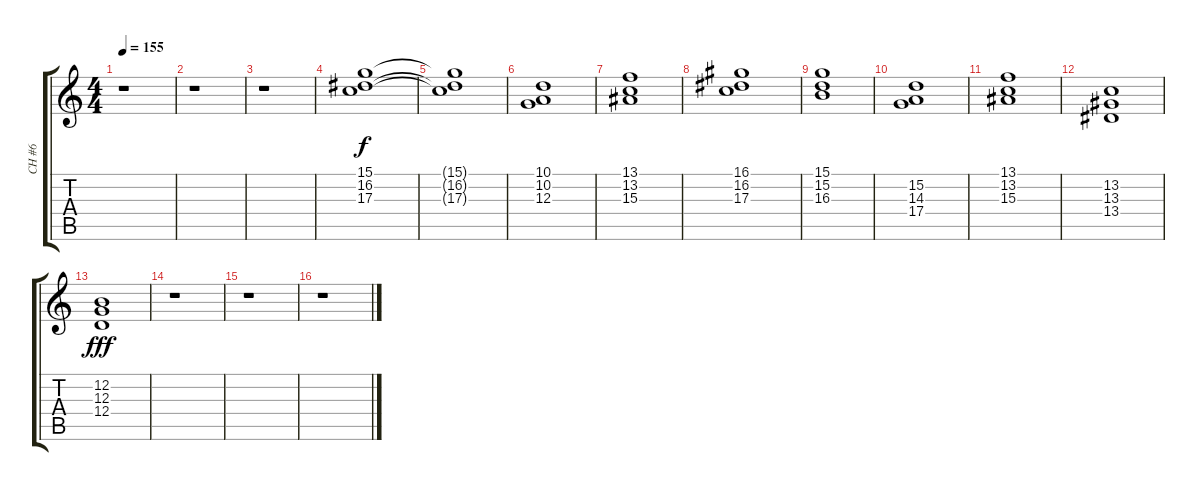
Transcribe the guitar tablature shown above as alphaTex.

\track ("CH #6" "CH #6") {instrument violin}
\staff {score tabs}
\tuning (E4 B3 G3 D3 A2 E2) {hide}
\ts (4 4)
\tempo 155
\clef g2
\ks c
r.1{dy f} |
r.1 |
r.1 |
(15.1 16.2 17.3).1{volume 12 balance 3 instrument pad8sweep} |
(15.1{t} 16.2{t} 17.3{t}).1 |
(10.1 10.2 12.3).1 |
(13.1 13.2 15.3).1 |
(16.1 16.2 17.3).1 |
(15.1 15.2 16.3).1 |
(15.2 14.3 17.4).1 |
(13.1 13.2 15.3).1 |
(13.2 13.3 13.4).1 |
(12.2 12.3 12.4).1{dy fff} |
r.1 |
r.1 |
r.1
